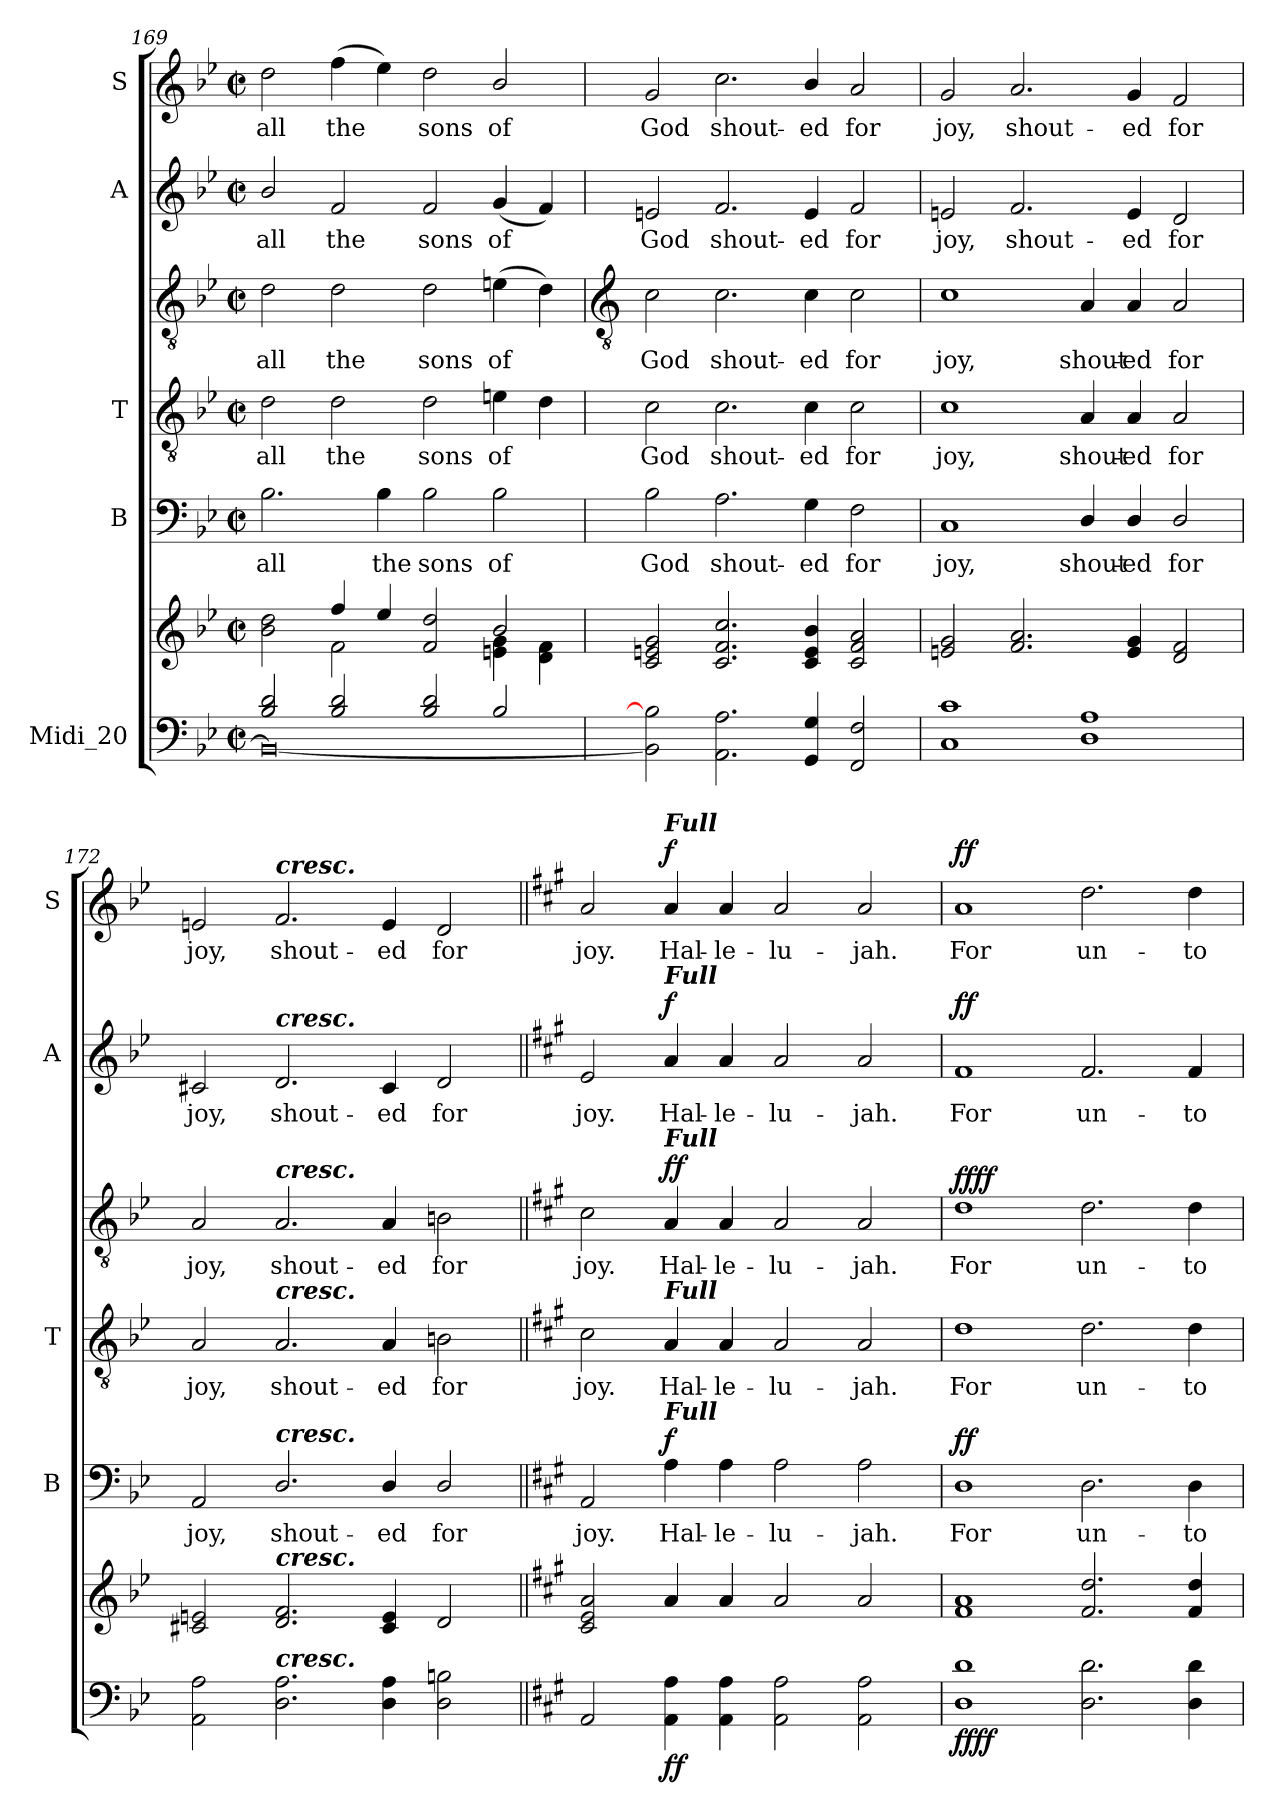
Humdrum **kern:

**kern	**kern	**dynam	**kern	**text	**dynam	**kern	**text	**kern	**text	**dynam	**kern	**text	**dynam	**kern	**text	**dynam
*part5	*part5	*part5	*part4	*part4	*part4	*part3	*part3	*part3	*part3	*part3	*part2	*part2	*part2	*part1	*part1	*part1
*staff7	*staff6	*staff6/7	*staff5	*staff5	*staff5	*staff4	*staff4	*staff3	*staff3	*staff3/4	*staff2	*staff2	*staff2	*staff1	*staff1	*staff1
*I"Midi_20	*	*	*I"B	*	*	*I"T	*	*	*	*	*I"A	*	*	*I"S	*	*
*	*	*	*I'B	*	*	*I'T	*	*	*	*	*I'A	*	*	*I'S	*	*
*clefF4	*clefG2	*	*clefF4	*	*	*clefGv2	*	*clefGv2	*	*	*clefG2	*	*	*clefG2	*	*
*k[b-e-]	*k[b-e-]	*	*k[b-e-]	*	*	*k[b-e-]	*	*k[b-e-]	*	*	*k[b-e-]	*	*	*k[b-e-]	*	*
*B-:	*B-:	*	*B-:	*	*	*B-:	*	*B-:	*	*	*B-:	*	*	*B-:	*	*
*M4/2	*M4/2	*	*M4/2	*	*	*M4/2	*	*M4/2	*	*	*M4/2	*	*	*M4/2	*	*
*met(c|)	*met(c|)	*	*met(c|)	*	*	*met(c|)	*	*met(c|)	*	*	*met(c|)	*	*	*met(c|)	*	*
=169	=169	=169	=169	=169	=169	=169	=169	=169	=169	=169	=169	=169	=169	=169	=169	=169
*^	*^	*	*	*	*	*	*	*	*	*	*	*	*	*	*	*
!	!	!	!	!	!	!LO:LY:b	!	!	!LO:LY:b	!	!LO:LY:b	!	!	!LO:LY:b	!	!	!LO:LY:b	!
2B-/ 2d/	0BB-\_	2b- 2dd	2ryy	.	2.B-	all	.	2d	all	2d	all	.	2b-/	all	.	2dd	all	.
!	!	!	!	!	!	!	!	!	!LO:LY:b	!	!LO:LY:b	!	!	!LO:LY:b	!	!	!LO:LY:b	!
2B-/ 2d/	.	4ff/	2f\	.	.	.	.	2d	the	2d	the	.	2f	the	.	(>4ff	the	.
!	!	!	!	!	!	!LO:LY:b	!	!	!	!	!	!	!	!	!	!	!	!
.	.	4ee-/	.	.	4B-	the	.	.	.	.	.	.	.	.	.	4ee-)	.	.
!	!	!	!	!	!	!LO:LY:b	!	!	!LO:LY:b	!	!LO:LY:b	!	!	!LO:LY:b	!	!	!LO:LY:b	!
2B-/ 2d/	.	2f 2dd	2ryy	.	2B-	sons	.	2d	sons	2d	sons	.	2f	sons	.	2dd	sons	.
!	!	!	!	!	!	!LO:LY:b	!	!	!LO:LY:b	!	!LO:LY:b	!	!	!LO:LY:b	!	!	!LO:LY:b	!
2B-/	.	2b-/	4en\ 4g\	.	2B-	of	.	4en	of	(>4en	of	.	(<4g	of	.	2b-/	of	.
.	.	.	4d\ 4f\	.	.	.	.	4d	.	4d)	.	.	4f)	.	.	.	.	.
*v	*v	*	*	*	*	*	*	*	*	*	*	*	*	*	*	*	*	*
*	*v	*v	*	*	*	*	*	*	*	*	*	*	*	*	*	*	*
!!LO:LB:g=z
=170	=170	=170	=170	=170	=170	=170	=170	=170	=170	=170	=170	=170	=170	=170	=170	=170
*	*	*	*	*	*	*	*	*clefGv2	*	*	*	*	*	*	*	*
*	*^	*	*	*	*	*	*	*	*	*	*	*	*	*	*	*
!	!	!	!	!	!LO:LY:b	!	!	!LO:LY:b	!	!LO:LY:b	!	!	!LO:LY:b	!	!	!LO:LY:b	!
*	*v	*v	*	*	*	*	*	*	*	*	*	*	*	*	*	*	*
2BB-] 2B-]	2c 2en 2g	.	2B-	God	.	2c	God	2c	God	.	2en	God	.	2g	God	.
!	!	!	!	!LO:LY:b	!	!	!LO:LY:b	!	!LO:LY:b	!	!	!LO:LY:b	!	!	!LO:LY:b	!
2.AA 2.A	2.c 2.f 2.cc	.	2.A	shout-	.	2.c	shout-	2.c	shout-	.	2.f	shout-	.	2.cc	shout-	.
!	!	!	!	!LO:LY:b	!	!	!LO:LY:b	!	!LO:LY:b	!	!	!LO:LY:b	!	!	!LO:LY:b	!
4GG 4G	4c/ 4e/ 4b-/	.	4G	-ed	.	4c	-ed	4c	-ed	.	4e	-ed	.	4b-/	-ed	.
!	!	!	!	!LO:LY:b	!	!	!LO:LY:b	!	!LO:LY:b	!	!	!LO:LY:b	!	!	!LO:LY:b	!
2FF 2F	2c 2f 2a	.	2F	for	.	2c	for	2c	for	.	2f	for	.	2a	for	.
=171	=171	=171	=171	=171	=171	=171	=171	=171	=171	=171	=171	=171	=171	=171	=171	=171
!	!	!	!	!LO:LY:b	!	!	!LO:LY:b	!	!LO:LY:b	!	!	!LO:LY:b	!	!	!LO:LY:b	!
1C 1c	2en 2g	.	1C	joy,	.	1c	joy,	1c	joy,	.	2en	joy,	.	2g	joy,	.
!	!	!	!	!	!	!	!	!	!	!	!	!LO:LY:b	!	!	!LO:LY:b	!
.	2.f 2.a	.	.	.	.	.	.	.	.	.	2.f	shout-	.	2.a	shout-	.
!	!	!	!	!LO:LY:b	!	!	!LO:LY:b	!	!LO:LY:b	!	!	!	!	!	!	!
1D/ 1A/	.	.	4D/	shout-	.	4A	shout-	4A	shout-	.	.	.	.	.	.	.
!	!	!	!	!LO:LY:b	!	!	!LO:LY:b	!	!LO:LY:b	!	!	!LO:LY:b	!	!	!LO:LY:b	!
.	4e 4g	.	4D/	-ed	.	4A	-ed	4A	-ed	.	4e	-ed	.	4g	-ed	.
!	!	!	!	!LO:LY:b	!	!	!LO:LY:b	!	!LO:LY:b	!	!	!LO:LY:b	!	!	!LO:LY:b	!
.	2d 2f	.	2D/	for	.	2A	for	2A	for	.	2d	for	.	2f	for	.
=172	=172	=172	=172	=172	=172	=172	=172	=172	=172	=172	=172	=172	=172	=172	=172	=172
!	!	!	!	!LO:LY:b	!	!	!LO:LY:b	!	!LO:LY:b	!	!	!LO:LY:b	!	!	!LO:LY:b	!
2AA 2A	2c#X 2en	.	2AA	joy,	.	2A	joy,	2A	joy,	.	2c#X	joy,	.	2en	joy,	.
!	!	!	!	!	!	!	!	!	!	!	!	!	!	!LO:TX:a:Bi:t=cresc.	!	!
!	!	!	!	!	!	!	!	!	!	!	!LO:TX:a:Bi:t=cresc.	!	!	!	!	!
!	!	!	!	!	!	!	!	!LO:TX:a:Bi:t=cresc.	!	!	!	!	!	!	!	!
!	!	!	!	!	!	!LO:TX:a:Bi:t=cresc.	!	!	!	!	!	!	!	!	!	!
!	!	!	!LO:TX:a:Bi:t=cresc.	!	!	!	!	!	!	!	!	!	!	!	!	!
!	!LO:TX:a:Bi:t=cresc.	!	!	!	!	!	!	!	!	!	!	!	!	!	!	!
!LO:TX:a:Bi:t=cresc.	!	!	!	!	!	!	!	!	!	!	!	!	!	!	!	!
!	!	!	!	!LO:LY:b	!	!	!LO:LY:b	!	!LO:LY:b	!	!	!LO:LY:b	!	!	!LO:LY:b	!
2.D\ 2.A\	2.d 2.f	.	2.D/	shout-	.	2.A	shout-	2.A	shout-	.	2.d	shout-	.	2.f	shout-	.
!	!	!	!	!LO:LY:b	!	!	!LO:LY:b	!	!LO:LY:b	!	!	!LO:LY:b	!	!	!LO:LY:b	!
4D\ 4A\	4c# 4e	.	4D/	-ed	.	4A	-ed	4A	-ed	.	4c#	-ed	.	4e	-ed	.
!	!	!	!	!LO:LY:b	!	!	!LO:LY:b	!	!LO:LY:b	!	!	!LO:LY:b	!	!	!LO:LY:b	!
2D\ 2Bn\	2d	.	2D/	for	.	2Bn	for	2Bn	for	.	2d	for	.	2d	for	.
=173||	=173||	=173||	=173||	=173||	=173||	=173||	=173||	=173||	=173||	=173||	=173||	=173||	=173||	=173||	=173||	=173||
*k[f#c#g#]	*k[f#c#g#]	*	*k[f#c#g#]	*	*	*k[f#c#g#]	*	*k[f#c#g#]	*	*	*k[f#c#g#]	*	*	*k[f#c#g#]	*	*
*A:	*A:	*	*A:	*	*	*A:	*	*A:	*	*	*A:	*	*	*A:	*	*
!	!	!	!	!LO:LY:b	!	!	!LO:LY:b	!	!LO:LY:b	!	!	!LO:LY:b	!	!	!LO:LY:b	!
2AA	2c# 2e 2a	.	2AA	joy.	.	2c#	joy.	2c#	joy.	.	2e	joy.	.	2a	joy.	.
!	!	!	!	!	!	!	!	!	!	!	!	!	!	!LO:TX:a:Bi:t=Full	!	!
!	!	!	!	!	!	!	!	!	!	!	!LO:TX:a:Bi:t=Full	!	!	!	!	!
!	!	!	!	!	!	!	!	!LO:TX:a:Bi:t=Full	!	!	!	!	!	!	!	!
!	!	!	!	!	!	!LO:TX:a:Bi:t=Full	!	!	!	!	!	!	!	!	!	!
!	!	!	!LO:TX:a:Bi:t=Full	!	!	!	!	!	!	!	!	!	!	!	!	!
!	!	!LO:DY:b=2	!	!LO:LY:b	!	!	!LO:LY:b	!	!LO:LY:b	!	!	!LO:LY:b	!	!	!LO:LY:b	!
!	!	!LO:DY:n=1:b	!	!	!LO:DY:b	!	!	!	!	!LO:DY:b=2	!	!	!	!	!	!
!	!	!	!	!	!	!	!	!	!	!LO:DY:n=1:b	!	!	!LO:DY:b	!	!	!LO:DY:b
4AA 4A	4a	f f	4A	Hal-	f	4A	Hal-	4A	Hal-	f f	4a	Hal-	f	4a	Hal-	f
!	!	!	!	!LO:LY:b	!	!	!LO:LY:b	!	!LO:LY:b	!	!	!LO:LY:b	!	!	!LO:LY:b	!
4AA 4A	4a	.	4A	-le-	.	4A	-le-	4A	-le-	.	4a	-le-	.	4a	-le-	.
!	!	!	!	!LO:LY:b	!	!	!LO:LY:b	!	!LO:LY:b	!	!	!LO:LY:b	!	!	!LO:LY:b	!
2AA 2A	2a	.	2A	-lu-	.	2A	-lu-	2A	-lu-	.	2a	-lu-	.	2a	-lu-	.
!	!	!	!	!LO:LY:b	!	!	!LO:LY:b	!	!LO:LY:b	!	!	!LO:LY:b	!	!	!LO:LY:b	!
2AA 2A	2a	.	2A	-jah.	.	2A	-jah.	2A	-jah.	.	2a	-jah.	.	2a	-jah.	.
=174	=174	=174	=174	=174	=174	=174	=174	=174	=174	=174	=174	=174	=174	=174	=174	=174
!	!	!LO:DY:b=2	!	!LO:LY:b	!	!	!LO:LY:b	!	!LO:LY:b	!	!	!LO:LY:b	!	!	!LO:LY:b	!
!	!	!LO:DY:n=1:b	!	!	!LO:DY:b	!	!	!	!	!LO:DY:b=2	!	!	!	!	!	!
!	!	!	!	!	!	!	!	!	!	!LO:DY:n=1:b	!	!	!LO:DY:b	!	!	!LO:DY:b
1D 1d	1f# 1a	ff ff	1D	For	ff	1d	For	1d	For	ff ff	1f#	For	ff	1a	For	ff
!	!	!	!	!LO:LY:b	!	!	!LO:LY:b	!	!LO:LY:b	!	!	!LO:LY:b	!	!	!LO:LY:b	!
2.D 2.d	2.f# 2.dd	.	2.D	un-	.	2.d	un-	2.d	un-	.	2.f#	un-	.	2.dd	un-	.
!	!	!	!	!LO:LY:b	!	!	!LO:LY:b	!	!LO:LY:b	!	!	!LO:LY:b	!	!	!LO:LY:b	!
4D 4d	4f# 4dd	.	4D	-to	.	4d	-to	4d	-to	.	4f#	-to	.	4dd	-to	.
=	=	=	=	=	=	=	=	=	=	=	=	=	=	=	=	=
*-	*-	*-	*-	*-	*-	*-	*-	*-	*-	*-	*-	*-	*-	*-	*-	*-
